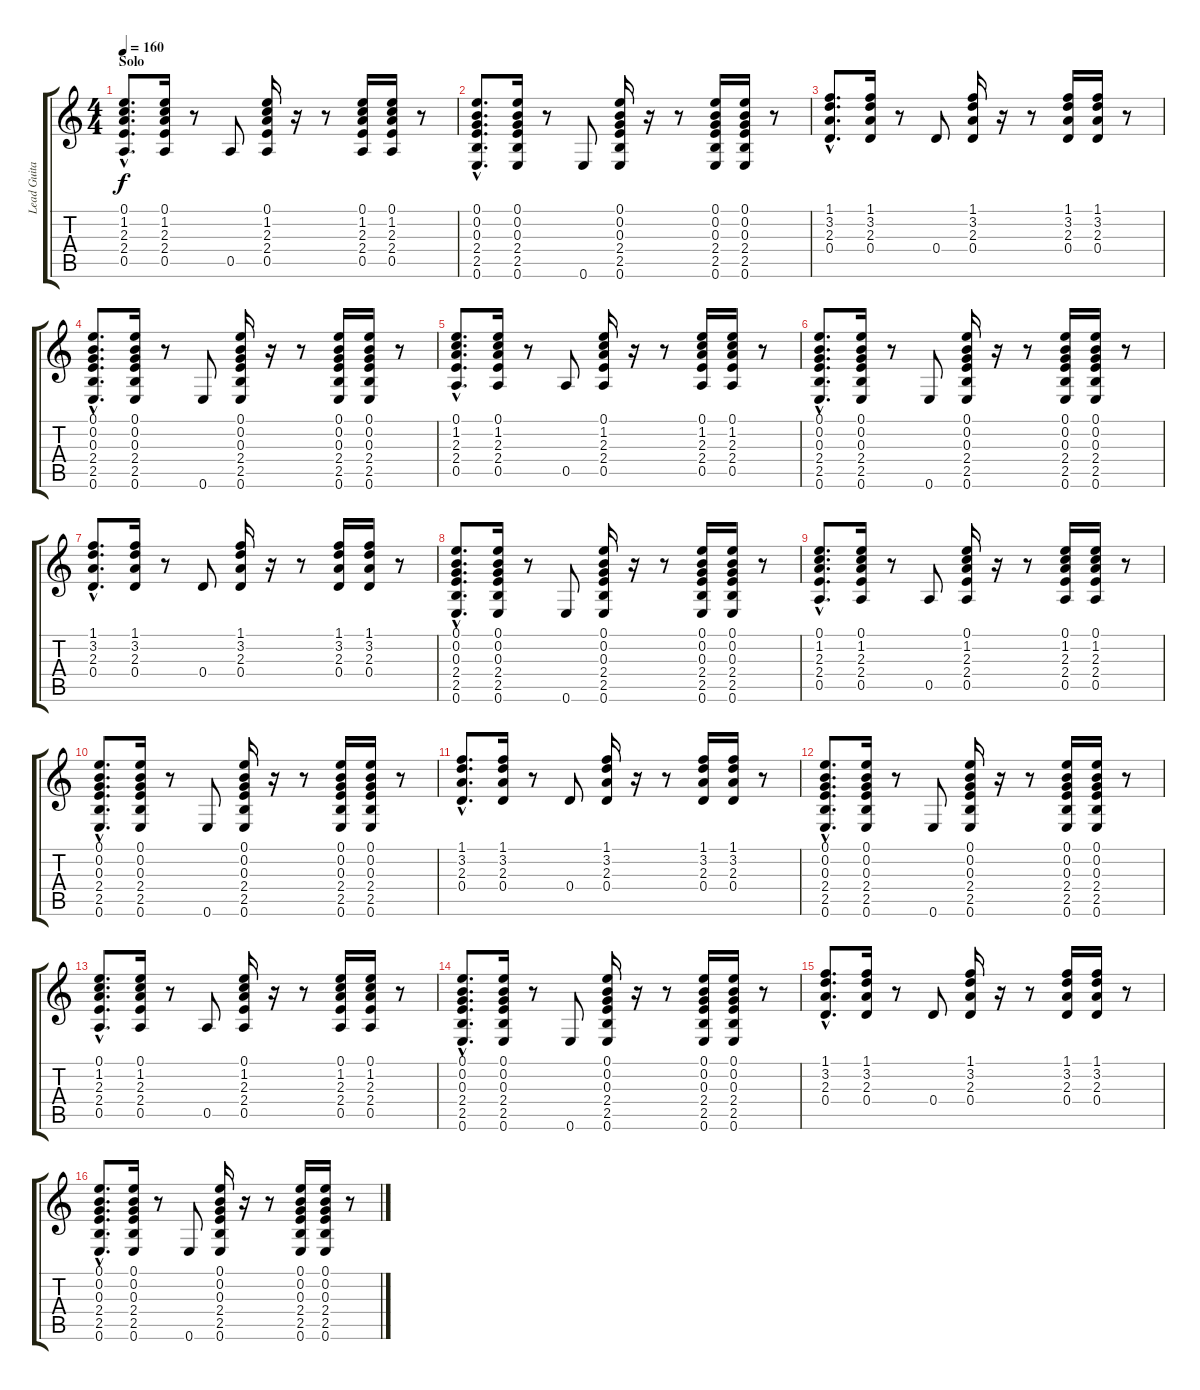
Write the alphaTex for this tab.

\track ("Lead Guitar" "Lead Guita") {instrument acousticguitarnylon}
\staff {score tabs}
\tuning (E4 B3 G3 D3 A2 E2) {hide}
\ts (4 4)
\section ("" "Solo")
\tempo 160
\clef g2
\ks c
(0.1{hac} 1.2{hac} 2.3{hac} 2.4{hac} 0.5{hac}).8{d dy f} (0.1 1.2 2.3 2.4 0.5).16 r.8 0.5.8 (0.1 1.2 2.3 2.4 0.5).16 r.16 r.8 (0.1 1.2 2.3 2.4 0.5).16 (0.1 1.2 2.3 2.4 0.5).16 r.8 |
(0.1{hac} 0.2{hac} 0.3{hac} 2.4{hac} 2.5{hac} 0.6{hac}).8{d} (0.1 0.2 0.3 2.4 2.5 0.6).16 r.8 0.6.8 (0.1 0.2 0.3 2.4 2.5 0.6).16 r.16 r.8 (0.1 0.2 0.3 2.4 2.5 0.6).16 (0.1 0.2 0.3 2.4 2.5 0.6).16 r.8 |
(1.1{hac} 3.2{hac} 2.3{hac} 0.4{hac}).8{d} (1.1 3.2 2.3 0.4).16 r.8 0.4.8 (1.1 3.2 2.3 0.4).16 r.16 r.8 (1.1 3.2 2.3 0.4).16 (1.1 3.2 2.3 0.4).16 r.8 |
(0.1{hac} 0.2{hac} 0.3{hac} 2.4{hac} 2.5{hac} 0.6{hac}).8{d} (0.1 0.2 0.3 2.4 2.5 0.6).16 r.8 0.6.8 (0.1 0.2 0.3 2.4 2.5 0.6).16 r.16 r.8 (0.1 0.2 0.3 2.4 2.5 0.6).16 (0.1 0.2 0.3 2.4 2.5 0.6).16 r.8 |
(0.1{hac} 1.2{hac} 2.3{hac} 2.4{hac} 0.5{hac}).8{d} (0.1 1.2 2.3 2.4 0.5).16 r.8 0.5.8 (0.1 1.2 2.3 2.4 0.5).16 r.16 r.8 (0.1 1.2 2.3 2.4 0.5).16 (0.1 1.2 2.3 2.4 0.5).16 r.8 |
(0.1{hac} 0.2{hac} 0.3{hac} 2.4{hac} 2.5{hac} 0.6{hac}).8{d} (0.1 0.2 0.3 2.4 2.5 0.6).16 r.8 0.6.8 (0.1 0.2 0.3 2.4 2.5 0.6).16 r.16 r.8 (0.1 0.2 0.3 2.4 2.5 0.6).16 (0.1 0.2 0.3 2.4 2.5 0.6).16 r.8 |
(1.1{hac} 3.2{hac} 2.3{hac} 0.4{hac}).8{d} (1.1 3.2 2.3 0.4).16 r.8 0.4.8 (1.1 3.2 2.3 0.4).16 r.16 r.8 (1.1 3.2 2.3 0.4).16 (1.1 3.2 2.3 0.4).16 r.8 |
(0.1{hac} 0.2{hac} 0.3{hac} 2.4{hac} 2.5{hac} 0.6{hac}).8{d} (0.1 0.2 0.3 2.4 2.5 0.6).16 r.8 0.6.8 (0.1 0.2 0.3 2.4 2.5 0.6).16 r.16 r.8 (0.1 0.2 0.3 2.4 2.5 0.6).16 (0.1 0.2 0.3 2.4 2.5 0.6).16 r.8 |
(0.1{hac} 1.2{hac} 2.3{hac} 2.4{hac} 0.5{hac}).8{d} (0.1 1.2 2.3 2.4 0.5).16 r.8 0.5.8 (0.1 1.2 2.3 2.4 0.5).16 r.16 r.8 (0.1 1.2 2.3 2.4 0.5).16 (0.1 1.2 2.3 2.4 0.5).16 r.8 |
(0.1{hac} 0.2{hac} 0.3{hac} 2.4{hac} 2.5{hac} 0.6{hac}).8{d} (0.1 0.2 0.3 2.4 2.5 0.6).16 r.8 0.6.8 (0.1 0.2 0.3 2.4 2.5 0.6).16 r.16 r.8 (0.1 0.2 0.3 2.4 2.5 0.6).16 (0.1 0.2 0.3 2.4 2.5 0.6).16 r.8 |
(1.1{hac} 3.2{hac} 2.3{hac} 0.4{hac}).8{d} (1.1 3.2 2.3 0.4).16 r.8 0.4.8 (1.1 3.2 2.3 0.4).16 r.16 r.8 (1.1 3.2 2.3 0.4).16 (1.1 3.2 2.3 0.4).16 r.8 |
(0.1{hac} 0.2{hac} 0.3{hac} 2.4{hac} 2.5{hac} 0.6{hac}).8{d} (0.1 0.2 0.3 2.4 2.5 0.6).16 r.8 0.6.8 (0.1 0.2 0.3 2.4 2.5 0.6).16 r.16 r.8 (0.1 0.2 0.3 2.4 2.5 0.6).16 (0.1 0.2 0.3 2.4 2.5 0.6).16 r.8 |
(0.1{hac} 1.2{hac} 2.3{hac} 2.4{hac} 0.5{hac}).8{d} (0.1 1.2 2.3 2.4 0.5).16 r.8 0.5.8 (0.1 1.2 2.3 2.4 0.5).16 r.16 r.8 (0.1 1.2 2.3 2.4 0.5).16 (0.1 1.2 2.3 2.4 0.5).16 r.8 |
(0.1{hac} 0.2{hac} 0.3{hac} 2.4{hac} 2.5{hac} 0.6{hac}).8{d} (0.1 0.2 0.3 2.4 2.5 0.6).16 r.8 0.6.8 (0.1 0.2 0.3 2.4 2.5 0.6).16 r.16 r.8 (0.1 0.2 0.3 2.4 2.5 0.6).16 (0.1 0.2 0.3 2.4 2.5 0.6).16 r.8 |
(1.1{hac} 3.2{hac} 2.3{hac} 0.4{hac}).8{d} (1.1 3.2 2.3 0.4).16 r.8 0.4.8 (1.1 3.2 2.3 0.4).16 r.16 r.8 (1.1 3.2 2.3 0.4).16 (1.1 3.2 2.3 0.4).16 r.8 |
(0.1{hac} 0.2{hac} 0.3{hac} 2.4{hac} 2.5{hac} 0.6{hac}).8{d} (0.1 0.2 0.3 2.4 2.5 0.6).16 r.8 0.6.8 (0.1 0.2 0.3 2.4 2.5 0.6).16 r.16 r.8 (0.1 0.2 0.3 2.4 2.5 0.6).16 (0.1 0.2 0.3 2.4 2.5 0.6).16 r.8
